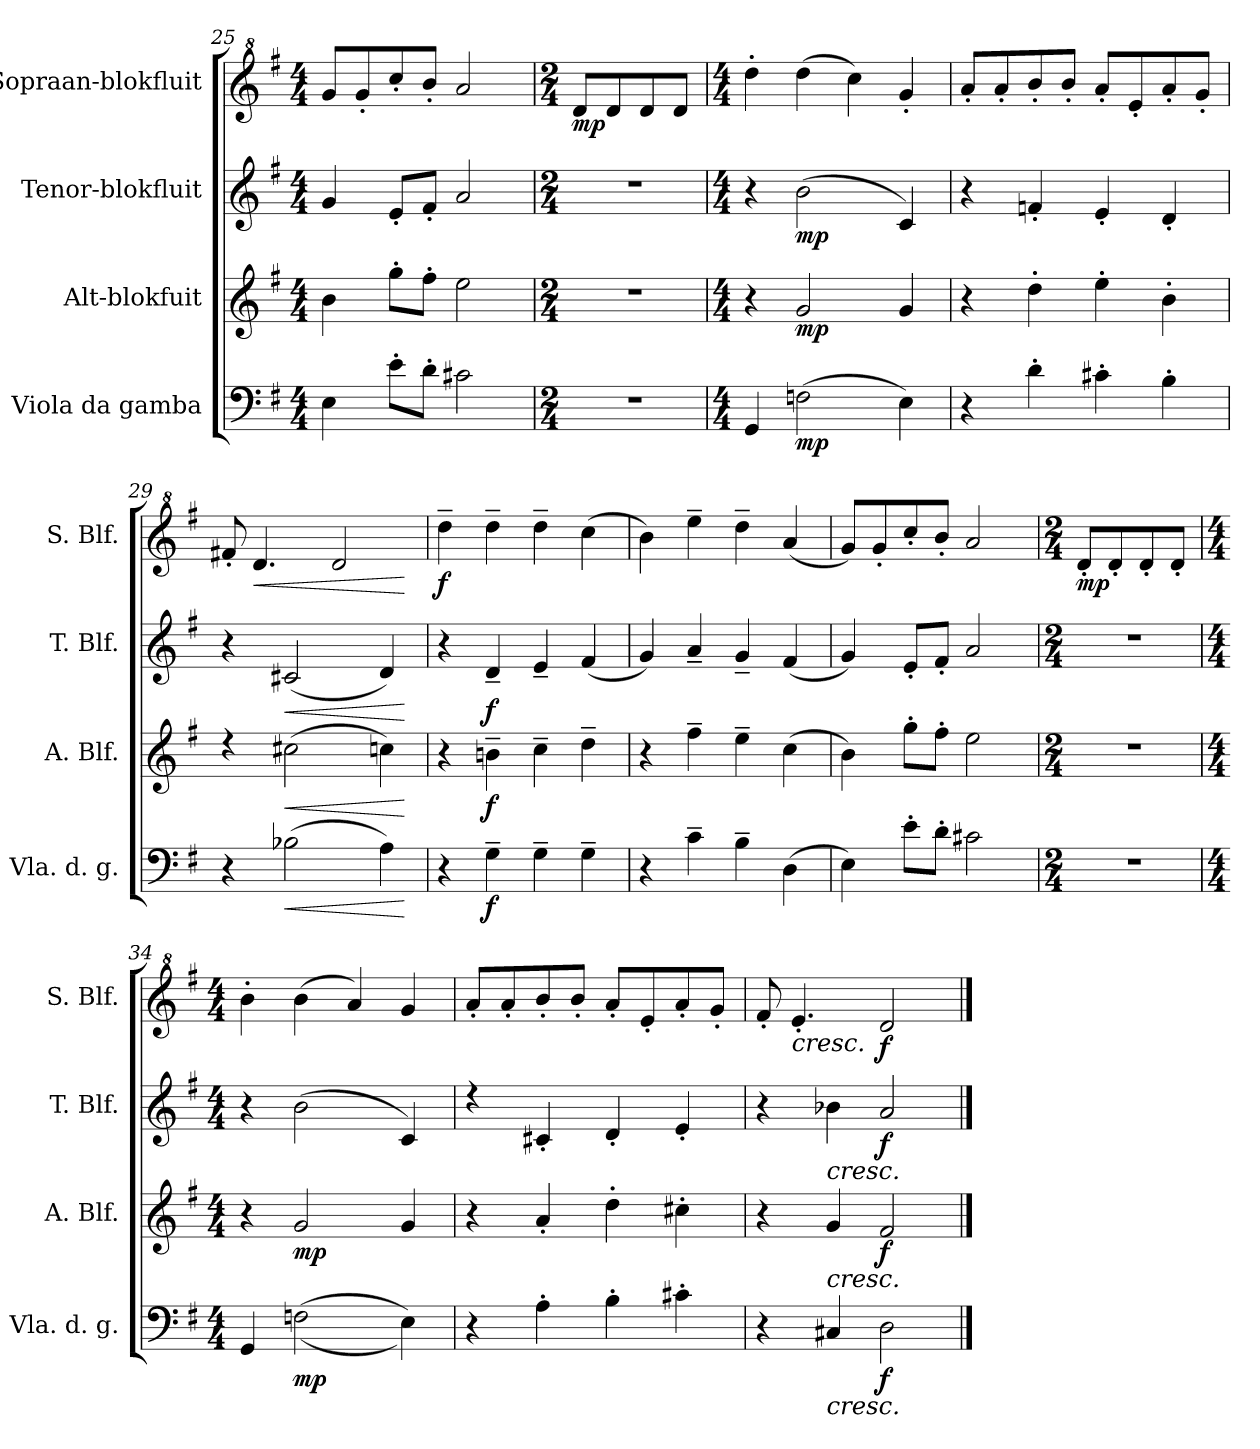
**kern	**dynam	**kern	**dynam	**kern	**dynam	**kern	**dynam
*part4	*part4	*part3	*part3	*part2	*part2	*part1	*part1
*staff4	*staff4	*staff3	*staff3	*staff2	*staff2	*staff1	*staff1
*I"Viola da gamba	*	*I"Alt-blokfuit	*	*I"Tenor-blokfluit	*	*I"Sopraan-blokfluit	*
*I'Vla. d. g.	*	*I'A. Blf.	*	*I'T. Blf.	*	*I'S. Blf.	*
*clefF4	*	*clefG2	*	*clefG2	*	*clefG^2	*
*k[f#]	*	*k[f#]	*	*k[f#]	*	*k[f#]	*
*M4/4	*	*M4/4	*	*M4/4	*	*M4/4	*
=25	=25	=25	=25	=25	=25	=25	=25
4E\	.	4b\	.	4g/	.	8gg/L	.
.	.	.	.	.	.	8gg'/	.
8e'\L	.	8gg'\L	.	8e'/L	.	8ccc'/	.
8d'\J	.	8ff#'\J	.	8f#'/J	.	8bb'/J	.
2c#X\	.	2ee\	.	2a/	.	2aa/	.
!!LO:LB:g=z
=26	=26	=26	=26	=26	=26	=26	=26
*M2/4	*	*M2/4	*	*M2/4	*	*M2/4	*
!	!	!	!	!	!	!	!LO:DY:b
2r	.	2r	.	2r	.	8dd/L	mp
.	.	.	.	.	.	8dd/	.
.	.	.	.	.	.	8dd/	.
.	.	.	.	.	.	8dd/J	.
=27	=27	=27	=27	=27	=27	=27	=27
*M4/4	*	*M4/4	*	*M4/4	*	*M4/4	*
4GG/	.	4r	.	4r	.	4ddd'\	.
!	!LO:DY:b	!	!LO:DY:b	!	!LO:DY:b	!	!
(2Fn\	mp	2g/	mp	(2b\	mp	(4ddd\	.
.	.	.	.	.	.	4ccc\)	.
4E\)	.	4g/	.	4c/)	.	4gg'/	.
=28	=28	=28	=28	=28	=28	=28	=28
4r	.	4r	.	4r	.	8aa'/L	.
.	.	.	.	.	.	8aa'/	.
4d'\	.	4dd'\	.	4fn'/	.	8bb'/	.
.	.	.	.	.	.	8bb'/J	.
4c#X'\	.	4ee'\	.	4e'/	.	8aa'/L	.
.	.	.	.	.	.	8ee'/	.
4B'\	.	4b'\	.	4d'/	.	8aa'/	.
.	.	.	.	.	.	8gg'/J	.
=29	=29	=29	=29	=29	=29	=29	=29
4r	.	4rdd	.	4r	.	8ff#X'/	.
!	!	!	!	!	!	!	!LO:HP:b
.	.	.	.	.	.	4.dd/	<
!	!LO:HP:b	!	!LO:HP:b	!	!LO:HP:b	!	!
(2B-X\	<	(2cc#X\	<	(2c#X/	<	.	.
.	.	.	.	.	.	2dd/	.
4A\)	.	4ccn\)	.	4d/)	.	.	.
.	[	.	[	.	[	.	[
=30	=30	=30	=30	=30	=30	=30	=30
!	!	!	!	!	!	!	!LO:DY:b
4r	.	4r	.	4r	.	4ddd~\	f
!	!LO:DY:b	!	!LO:DY:b	!	!LO:DY:b	!	!
4G~\	f	4bn~\	f	4d~/	f	4ddd~\	.
4G~\	.	4cc~\	.	4e~/	.	4ddd~\	.
4G~\	.	4dd~\	.	(4f#/	.	(4ccc\	.
=31	=31	=31	=31	=31	=31	=31	=31
4r	.	4r	.	4g/)	.	4bb\)	.
4c~\	.	4ff#~\	.	4a~/	.	4eee~\	.
4B~\	.	4ee~\	.	4g~/	.	4ddd~\	.
(4D\	.	(4cc\	.	(4f#/	.	(4aa/	.
!!LO:PB:g=z
=32	=32	=32	=32	=32	=32	=32	=32
4E\)	.	4b\)	.	4g/)	.	8gg/L)	.
.	.	.	.	.	.	8gg'/	.
8e'\L	.	8gg'\L	.	8e'/L	.	8ccc'/	.
8d'\J	.	8ff#'\J	.	8f#'/J	.	8bb'/J	.
2c#X\	.	2ee\	.	2a/	.	2aa/	.
=33	=33	=33	=33	=33	=33	=33	=33
*M2/4	*	*M2/4	*	*M2/4	*	*M2/4	*
!	!	!	!	!	!	!	!LO:DY:b
2r	.	2r	.	2r	.	8dd'/L	mp
.	.	.	.	.	.	8dd'/	.
.	.	.	.	.	.	8dd'/	.
.	.	.	.	.	.	8dd'/J	.
=34	=34	=34	=34	=34	=34	=34	=34
*M4/4	*	*M4/4	*	*M4/4	*	*M4/4	*
4GG/	.	4r	.	4r	.	4bb'\	.
!	!LO:DY:b	!	!LO:DY:b	!	!LO:DY:b	!	!
!	!	!	!	!	!LO:DY:n=1:b	!	!
((2Fn\	mp	2g/	mp	(2b\	mp mp	(4bb\	.
.	.	.	.	.	.	4aa/)	.
4E\))	.	4g/	.	4c/)	.	4gg/	.
=35	=35	=35	=35	=35	=35	=35	=35
4r	.	4r	.	4rdd	.	8aa'/L	.
.	.	.	.	.	.	8aa'/	.
4A'\	.	4a'/	.	4c#X'/	.	8bb'/	.
.	.	.	.	.	.	8bb'/J	.
4B'\	.	4dd'\	.	4d'/	.	8aa'/L	.
.	.	.	.	.	.	8ee'/	.
4c#X'\	.	4cc#X'\	.	4e'/	.	8aa'/	.
.	.	.	.	.	.	8gg'/J	.
=36	=36	=36	=36	=36	=36	=36	=36
4r	.	4r	.	4r	.	8ff#'/	.
!	!	!	!	!	!	!	!LO:HP:b
.	.	.	.	.	.	4.ee'/	<
!	!LO:HP:b	!	!LO:HP:b	!	!LO:HP:b	!	!
4C#X/	<	4g/	<	4b-X\	<	.	.
!	!LO:DY:b	!	!LO:DY:b	!	!LO:DY:b	!	!LO:DY:b
2D\	f	2f#/	f	2a/	f	2dd/	f
.	[	.	[	.	[	.	[
==	==	==	==	==	==	==	==
*-	*-	*-	*-	*-	*-	*-	*-
